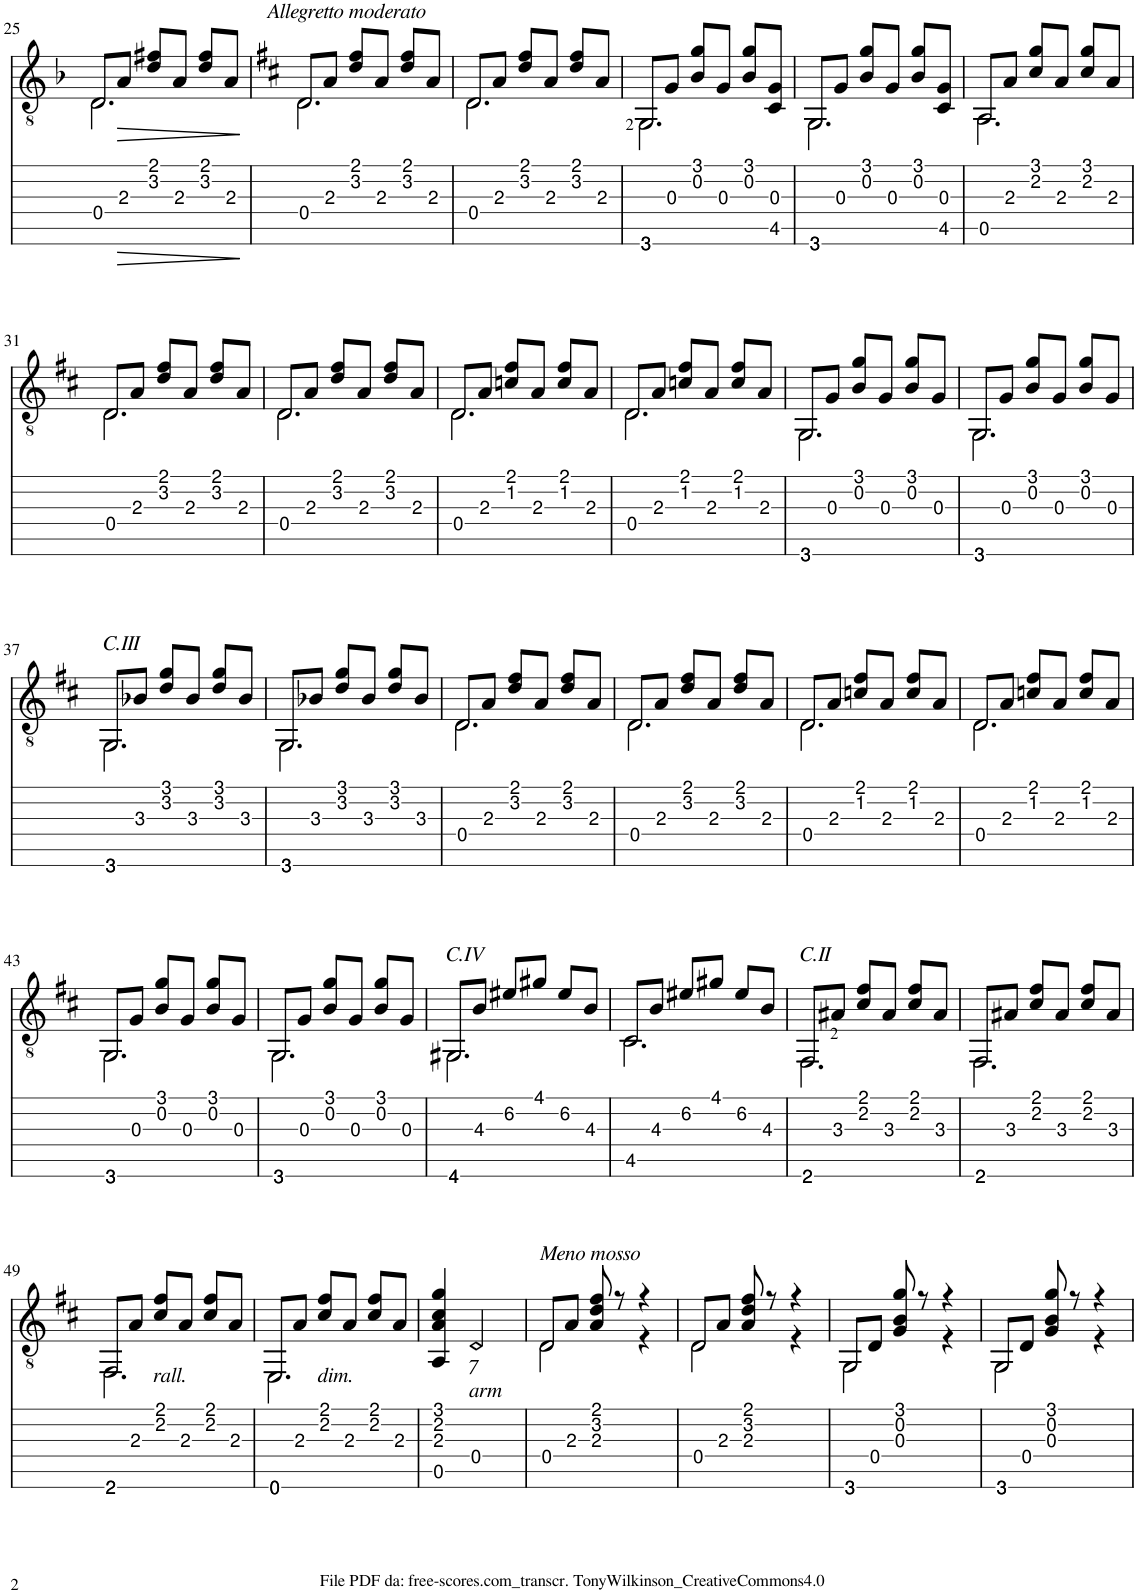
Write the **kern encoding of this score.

**kern	**kern	**dynam
*part1	*part1	*part1
*staff2	*staff1	*staff1/2
*I"Guitar	*	*
*I'Guit.	*	*
!!LO:PB:g=z
*	*clefGv2	*
*k[b-]	*k[b-]	*
*M3/4	*M3/4	*
=25	=25	=25
*^	*	*
!	!	!LO:N:head=open	!
*	*	*^	*
8DL	2.D	8D/L	2.D\	.
!	!	!	!	!LO:HP:b
8AJ	.	8A/J	.	>
8d\ 8f#\L	.	8d/ 8f#X/L	.	.
8AJ	.	8A/J	.	.
8d\ 8f#\L	.	8d/ 8f#/L	.	.
8AJ	.	8A/J	.	.
*v	*v	*	*	*
*	*v	*v	*
.	.	]
=26	=26	=26
*k[f#c#]	*k[f#c#]	*
*^	*	*
!	!	!LO:TX:a:i:t=Allegretto moderato	!
!	!	!LO:N:head=open	!
*	*	*^	*
8DL	2.D	8D/L	2.D\	.
8AJ	.	8A/J	.	.
8d\ 8f#\L	.	8d/ 8f#/L	.	.
8AJ	.	8A/J	.	.
8d\ 8f#\L	.	8d/ 8f#/L	.	.
8AJ	.	8A/J	.	.
=27	=27	=27	=27	=27
!LO:N:head=open	!	!LO:N:head=open	!	!
8DL	2.D	8D/L	2.D\	.
8AJ	.	8A/J	.	.
8d\ 8f#\L	.	8d/ 8f#/L	.	.
8AJ	.	8A/J	.	.
8d\ 8f#\L	.	8d/ 8f#/L	.	.
8AJ	.	8A/J	.	.
=28	=28	=28	=28	=28
!	!	!LO:N:head=open	!	!
8GGL	2.GG	8GG/L	2.GG\	.
8GJ	.	8G/J	.	.
8B\ 8g\L	.	8B/ 8g/L	.	.
8GJ	.	8G/J	.	.
8B\ 8g\L	.	8B/ 8g/L	.	.
8C#\ 8G\J	.	8C#/ 8G/J	.	.
=29	=29	=29	=29	=29
!LO:N:head=open	!	!LO:N:head=open	!	!
8GGL	2.GG	8GG/L	2.GG\	.
8GJ	.	8G/J	.	.
8B\ 8g\L	.	8B/ 8g/L	.	.
8GJ	.	8G/J	.	.
8B\ 8g\L	.	8B/ 8g/L	.	.
8C#\ 8G\J	.	8C#/ 8G/J	.	.
=30	=30	=30	=30	=30
!	!	!LO:N:head=open	!	!
8AAL	2.AA	8AA/L	2.AA\	.
8AJ	.	8A/J	.	.
8c#\ 8g\L	.	8c#/ 8g/L	.	.
8AJ	.	8A/J	.	.
8c#\ 8g\L	.	8c#/ 8g/L	.	.
8AJ	.	8A/J	.	.
!!LO:LB:g=z	!!
=31	=31	=31	=31	=31
!	!	!LO:N:head=open	!	!
8DL	2.D	8D/L	2.D\	.
8AJ	.	8A/J	.	.
8d\ 8f#\L	.	8d/ 8f#/L	.	.
8AJ	.	8A/J	.	.
8d\ 8f#\L	.	8d/ 8f#/L	.	.
8AJ	.	8A/J	.	.
=32	=32	=32	=32	=32
!LO:N:head=open	!	!LO:N:head=open	!	!
8DL	2.D	8D/L	2.D\	.
8AJ	.	8A/J	.	.
8d\ 8f#\L	.	8d/ 8f#/L	.	.
8AJ	.	8A/J	.	.
8d\ 8f#\L	.	8d/ 8f#/L	.	.
8AJ	.	8A/J	.	.
=33	=33	=33	=33	=33
!	!	!LO:N:head=open	!	!
8DL	2.D	8D/L	2.D\	.
8AJ	.	8A/J	.	.
8c\ 8f#\L	.	8cn/ 8f#/L	.	.
8AJ	.	8A/J	.	.
8c\ 8f#\L	.	8c/ 8f#/L	.	.
8AJ	.	8A/J	.	.
=34	=34	=34	=34	=34
!LO:N:head=open	!	!LO:N:head=open	!	!
8DL	2.D	8D/L	2.D\	.
8AJ	.	8A/J	.	.
8cn\ 8f#\L	.	8cn/ 8f#/L	.	.
8AJ	.	8A/J	.	.
8c\ 8f#\L	.	8c/ 8f#/L	.	.
8AJ	.	8A/J	.	.
=35	=35	=35	=35	=35
!	!	!LO:N:head=open	!	!
8GGL	2.GG	8GG/L	2.GG\	.
8GJ	.	8G/J	.	.
8B\ 8g\L	.	8B/ 8g/L	.	.
8GJ	.	8G/J	.	.
8B\ 8g\L	.	8B/ 8g/L	.	.
8GJ	.	8G/J	.	.
=36	=36	=36	=36	=36
!LO:N:head=open	!	!LO:N:head=open	!	!
8GGL	2.GG	8GG/L	2.GG\	.
8GJ	.	8G/J	.	.
8B\ 8g\L	.	8B/ 8g/L	.	.
8GJ	.	8G/J	.	.
8B\ 8g\L	.	8B/ 8g/L	.	.
8GJ	.	8G/J	.	.
!!LO:LB:g=z	!!
=37	=37	=37	=37	=37
!	!	!LO:TX:a:i:t=C.III	!	!
!	!	!LO:N:head=open	!	!
8GGL	2.GG	8GG/L	2.GG\	.
8B-J	.	8B-X/J	.	.
8d\ 8g\L	.	8d/ 8g/L	.	.
8B-J	.	8B-/J	.	.
8d\ 8g\L	.	8d/ 8g/L	.	.
8B-J	.	8B-/J	.	.
=38	=38	=38	=38	=38
!LO:N:head=open	!	!LO:N:head=open	!	!
8GGL	2.GG	8GG/L	2.GG\	.
8B-XJ	.	8B-X/J	.	.
8d\ 8g\L	.	8d/ 8g/L	.	.
8B-J	.	8B-/J	.	.
8d\ 8g\L	.	8d/ 8g/L	.	.
8B-J	.	8B-/J	.	.
=39	=39	=39	=39	=39
!	!	!LO:N:head=open	!	!
8DL	2.D	8D/L	2.D\	.
8AJ	.	8A/J	.	.
8d\ 8f#\L	.	8d/ 8f#/L	.	.
8AJ	.	8A/J	.	.
8d\ 8f#\L	.	8d/ 8f#/L	.	.
8AJ	.	8A/J	.	.
=40	=40	=40	=40	=40
!LO:N:head=open	!	!LO:N:head=open	!	!
8DL	2.D	8D/L	2.D\	.
8AJ	.	8A/J	.	.
8d\ 8f#\L	.	8d/ 8f#/L	.	.
8AJ	.	8A/J	.	.
8d\ 8f#\L	.	8d/ 8f#/L	.	.
8AJ	.	8A/J	.	.
=41	=41	=41	=41	=41
!LO:N:head=open	!	!LO:N:head=open	!	!
8DL	2.D	8D/L	2.D\	.
8AJ	.	8A/J	.	.
8cn\ 8f#\L	.	8cn/ 8f#/L	.	.
8AJ	.	8A/J	.	.
8c\ 8f#\L	.	8c/ 8f#/L	.	.
8AJ	.	8A/J	.	.
=42	=42	=42	=42	=42
!LO:N:head=open	!	!LO:N:head=open	!	!
8DL	2.D	8D/L	2.D\	.
8AJ	.	8A/J	.	.
8cn\ 8f#\L	.	8cn/ 8f#/L	.	.
8AJ	.	8A/J	.	.
8c\ 8f#\L	.	8c/ 8f#/L	.	.
8AJ	.	8A/J	.	.
!!LO:LB:g=z	!!
=43	=43	=43	=43	=43
!LO:N:head=open	!	!LO:N:head=open	!	!
8GGL	2.GG	8GG/L	2.GG\	.
8GJ	.	8G/J	.	.
8B\ 8g\L	.	8B/ 8g/L	.	.
8GJ	.	8G/J	.	.
8B\ 8g\L	.	8B/ 8g/L	.	.
8GJ	.	8G/J	.	.
=44	=44	=44	=44	=44
!LO:N:head=open	!	!LO:N:head=open	!	!
8GGL	2.GG	8GG/L	2.GG\	.
8GJ	.	8G/J	.	.
8B\ 8g\L	.	8B/ 8g/L	.	.
8GJ	.	8G/J	.	.
8B\ 8g\L	.	8B/ 8g/L	.	.
8GJ	.	8G/J	.	.
=45	=45	=45	=45	=45
!	!	!LO:TX:a:i:t=C.IV	!	!
!	!	!LO:N:head=open	!	!
8GG#L	2.GG#	8GG#X/L	2.GG#\	.
8BJ	.	8B/J	.	.
8e#L	.	8e#X/L	.	.
8g#J	.	8g#X/J	.	.
8e#L	.	8e#/L	.	.
8BJ	.	8B/J	.	.
=46	=46	=46	=46	=46
!	!	!LO:N:head=open	!	!
8C#L	2.C#	8C#/L	2.C#\	.
8BJ	.	8B/J	.	.
8e#XL	.	8e#X/L	.	.
8g#XJ	.	8g#X/J	.	.
8e#L	.	8e#/L	.	.
8BJ	.	8B/J	.	.
=47	=47	=47	=47	=47
!	!	!LO:TX:a:i:t=C.II	!	!
!	!	!LO:N:head=open	!	!
8FF#L	2.FF#	8FF#/L	2.FF#\	.
8A#J	.	8A#X/J	.	.
8c#\ 8f#\L	.	8c#/ 8f#/L	.	.
8A#J	.	8A#/J	.	.
8c#\ 8f#\L	.	8c#/ 8f#/L	.	.
8A#J	.	8A#/J	.	.
=48	=48	=48	=48	=48
!LO:N:head=open	!	!LO:N:head=open	!	!
8FF#L	2.FF#	8FF#/L	2.FF#\	.
8A#XJ	.	8A#X/J	.	.
8c#\ 8f#\L	.	8c#/ 8f#/L	.	.
8A#J	.	8A#/J	.	.
8c#\ 8f#\L	.	8c#/ 8f#/L	.	.
8A#J	.	8A#/J	.	.
!!LO:LB:g=z	!!
=49	=49	=49	=49	=49
!LO:N:head=open	!	!LO:N:head=open	!	!
8FF#L	2.FF#	8FF#/L	2.FF#\	.
8AJ	.	8A/J	.	.
!LO:TX:a:i:t=rall.	!	!	!	!
8c#\ 8f#\L	.	8c#/ 8f#/L	.	.
8AJ	.	8A/J	.	.
8c#\ 8f#\L	.	8c#/ 8f#/L	.	.
8AJ	.	8A/J	.	.
=50	=50	=50	=50	=50
!LO:N:head=open	!	!LO:N:head=open	!	!
8EEL	2.EE	8EE/L	2.EE\	.
8AJ	.	8A/J	.	.
!LO:TX:a:i:t=dim.	!	!	!	!
8c#\ 8f#\L	.	8c#/ 8f#/L	.	.
8AJ	.	8A/J	.	.
8c#\ 8f#\L	.	8c#/ 8f#/L	.	.
8AJ	.	8A/J	.	.
*v	*v	*	*	*
*	*v	*v	*
=51	=51	=51
4AA 4A 4c# 4g	4AA/ 4A/ 4c#/ 4g/	.
!LO:TX:a:i:t=7	!	!
!LO:TX:a:t=arm	!	!
2D	2D/	.
=52	=52	=52
*^	*	*
!	!	!LO:TX:a:i:t=Meno mosso	!
!	!	!LO:N:head=open	!
*	*	*^	*
8DL	2D	8D/L	2D\	.
8AJ	.	8A/J	.	.
8A 8d 8f#	.	8A/ 8d/ 8f#/	.	.
8r	.	8r	.	.
4r	4r	4r	4r	.
=53	=53	=53	=53	=53
!LO:N:head=open	!	!LO:N:head=open	!	!
8DL	2D	8D/L	2D\	.
8AJ	.	8A/J	.	.
8A 8d 8f#	.	8A/ 8d/ 8f#/	.	.
8r	.	8r	.	.
4r	4r	4r	4r	.
=54	=54	=54	=54	=54
!	!	!LO:N:head=open	!	!
8GGL	2GG	8GG/L	2GG\	.
8DJ	.	8D/J	.	.
8G 8B 8g	.	8G/ 8B/ 8g/	.	.
8r	.	8r	.	.
4r	4r	4r	4r	.
=55	=55	=55	=55	=55
!LO:N:head=open	!	!LO:N:head=open	!	!
8GGL	2GG	8GG/L	2GG\	.
8DJ	.	8D/J	.	.
8G 8B 8g	.	8G/ 8B/ 8g/	.	.
8r	.	8r	.	.
4r	4r	4r	4r	.
*v	*v	*	*	*
*	*v	*v	*
=	=	=
*-	*-	*-
